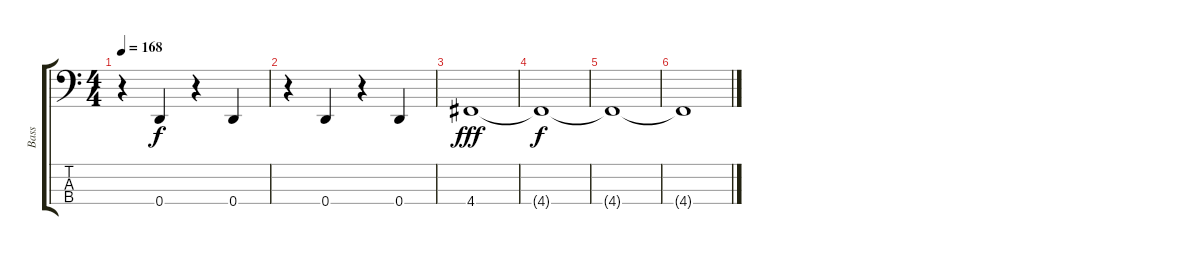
\track ("Bass" "Bass") {instrument electricbassfinger}
\staff {score tabs}
\tuning (G2 D2 A1 D1) {hide}
\ts (4 4)
\tempo 168
\clef f4
\ks c
r.4{dy f} 0.4.4 r.4 0.4.4 |
r.4 0.4.4 r.4 0.4.4 |
4.4.1{dy fff volume 8} |
4.4{t}.1{dy f} |
4.4{t}.1 |
4.4{t}.1
